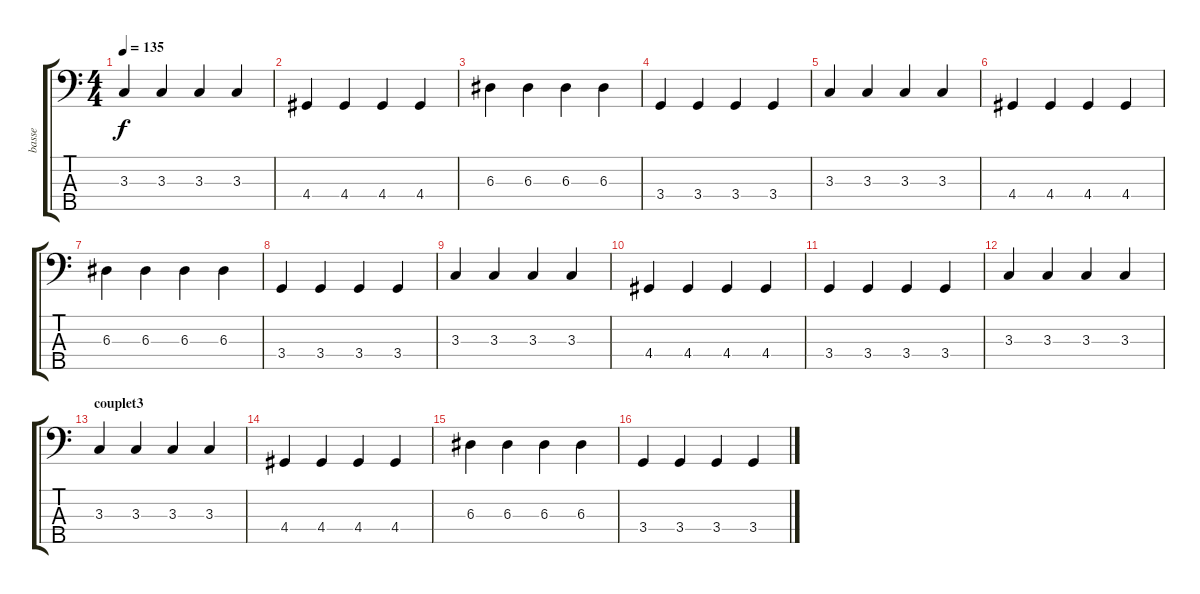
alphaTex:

\track ("basse" "basse") {instrument electricbassfinger}
\staff {score tabs}
\tuning (G2 D2 A1 E1 B0) {hide}
\ts (4 4)
\tempo 135
\clef f4
\ks c
3.3.4{dy f} 3.3.4 3.3.4 3.3.4 |
4.4.4 4.4.4 4.4.4 4.4.4 |
6.3.4 6.3.4 6.3.4 6.3.4 |
3.4.4 3.4.4 3.4.4 3.4.4 |
3.3.4 3.3.4 3.3.4 3.3.4 |
4.4.4 4.4.4 4.4.4 4.4.4 |
6.3.4 6.3.4 6.3.4 6.3.4 |
3.4.4 3.4.4 3.4.4 3.4.4 |
3.3.4 3.3.4 3.3.4 3.3.4 |
4.4.4 4.4.4 4.4.4 4.4.4 |
3.4.4 3.4.4 3.4.4 3.4.4 |
3.3.4 3.3.4 3.3.4 3.3.4 |
\section ("" "couplet3")
3.3.4 3.3.4 3.3.4 3.3.4 |
4.4.4 4.4.4 4.4.4 4.4.4 |
6.3.4 6.3.4 6.3.4 6.3.4 |
3.4.4 3.4.4 3.4.4 3.4.4
